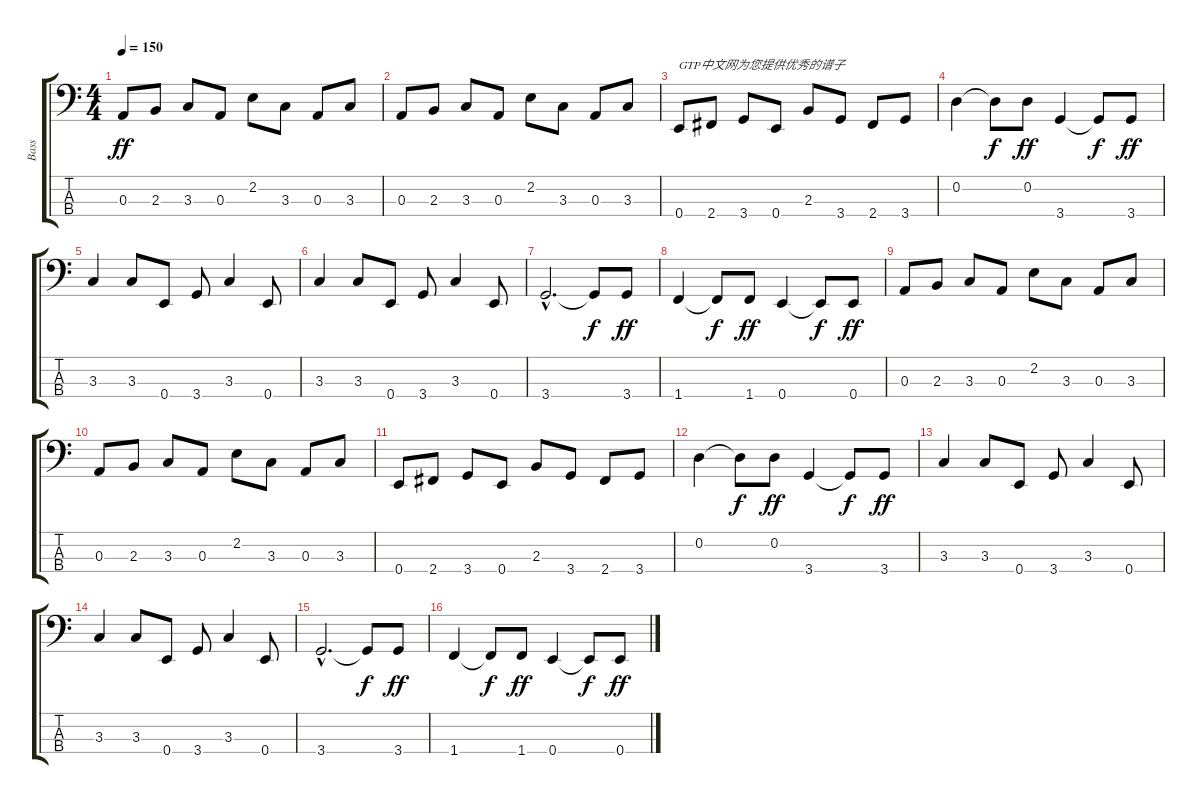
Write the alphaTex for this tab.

\track ("Bass" "Bass") {instrument electricbassfinger}
\staff {score tabs}
\tuning (G2 D2 A1 E1) {hide}
\ts (4 4)
\tempo 150
\clef f4
\ks c
0.3.8{dy ff instrument electricbassfinger} 2.3.8 3.3.8 0.3.8 2.2.8 3.3.8 0.3.8 3.3.8 |
0.3.8 2.3.8 3.3.8 0.3.8 2.2.8 3.3.8 0.3.8 3.3.8 |
0.4.8{txt "GTP中文网为您提供优秀的谱子"} 2.4.8 3.4.8 0.4.8 2.3.8 3.4.8 2.4.8 3.4.8 |
0.2.4 0.2{t}.8{dy f} 0.2.8{dy ff} 3.4.4 3.4{t}.8{dy f} 3.4.8{dy ff} |
3.3.4 3.3.8 0.4.8 3.4.8 3.3.4 0.4.8 |
3.3.4 3.3.8 0.4.8 3.4.8 3.3.4 0.4.8 |
3.4{hac}.2{d} 3.4{t}.8{dy f} 3.4.8{dy ff} |
1.4.4 1.4{t}.8{dy f} 1.4.8{dy ff} 0.4.4 0.4{t}.8{dy f} 0.4.8{dy ff} |
0.3.8 2.3.8 3.3.8 0.3.8 2.2.8 3.3.8 0.3.8 3.3.8 |
0.3.8 2.3.8 3.3.8 0.3.8 2.2.8 3.3.8 0.3.8 3.3.8 |
0.4.8 2.4.8 3.4.8 0.4.8 2.3.8 3.4.8 2.4.8 3.4.8 |
0.2.4 0.2{t}.8{dy f} 0.2.8{dy ff} 3.4.4 3.4{t}.8{dy f} 3.4.8{dy ff} |
3.3.4 3.3.8 0.4.8 3.4.8 3.3.4 0.4.8 |
3.3.4 3.3.8 0.4.8 3.4.8 3.3.4 0.4.8 |
3.4{hac}.2{d} 3.4{t}.8{dy f} 3.4.8{dy ff} |
1.4.4 1.4{t}.8{dy f} 1.4.8{dy ff} 0.4.4 0.4{t}.8{dy f} 0.4.8{dy ff}
